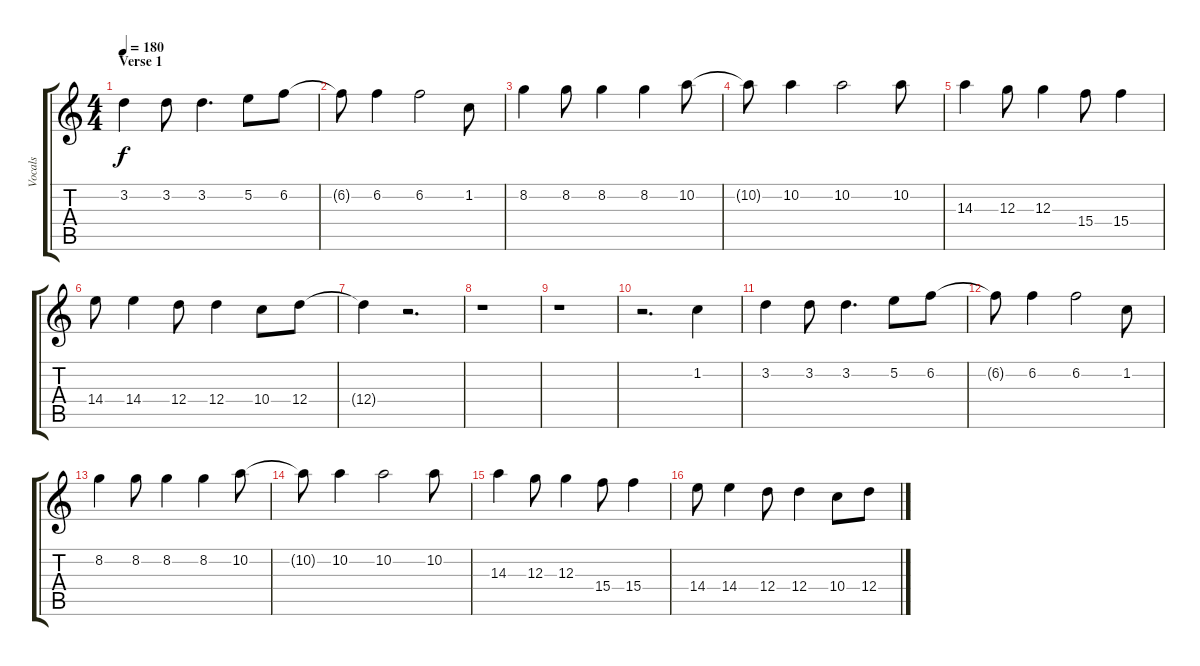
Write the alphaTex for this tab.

\track ("Vocals" "Vocals") {instrument acousticguitarsteel}
\staff {score tabs}
\tuning (E4 B3 G3 D3 A2 E2) {hide}
\ts (4 4)
\section ("" "Verse 1")
\tempo 180
\clef g2
\ks c
3.2.4{dy f} 3.2.8 3.2.4{d} 5.2.8 6.2.8 |
6.2{t}.8 6.2.4 6.2.2 1.2.8 |
8.2.4 8.2.8 8.2.4 8.2.4 10.2.8 |
10.2{t}.8 10.2.4 10.2.2 10.2.8 |
14.3.4 12.3.8 12.3.4 15.4.8 15.4.4 |
14.4.8 14.4.4 12.4.8 12.4.4 10.4.8 12.4.8 |
12.4{t}.4 r.2{d} |
r.1 |
r.1 |
r.2{d} 1.2.4 |
3.2.4 3.2.8 3.2.4{d} 5.2.8 6.2.8 |
6.2{t}.8 6.2.4 6.2.2 1.2.8 |
8.2.4 8.2.8 8.2.4 8.2.4 10.2.8 |
10.2{t}.8 10.2.4 10.2.2 10.2.8 |
14.3.4 12.3.8 12.3.4 15.4.8 15.4.4 |
14.4.8 14.4.4 12.4.8 12.4.4 10.4.8 12.4.8
